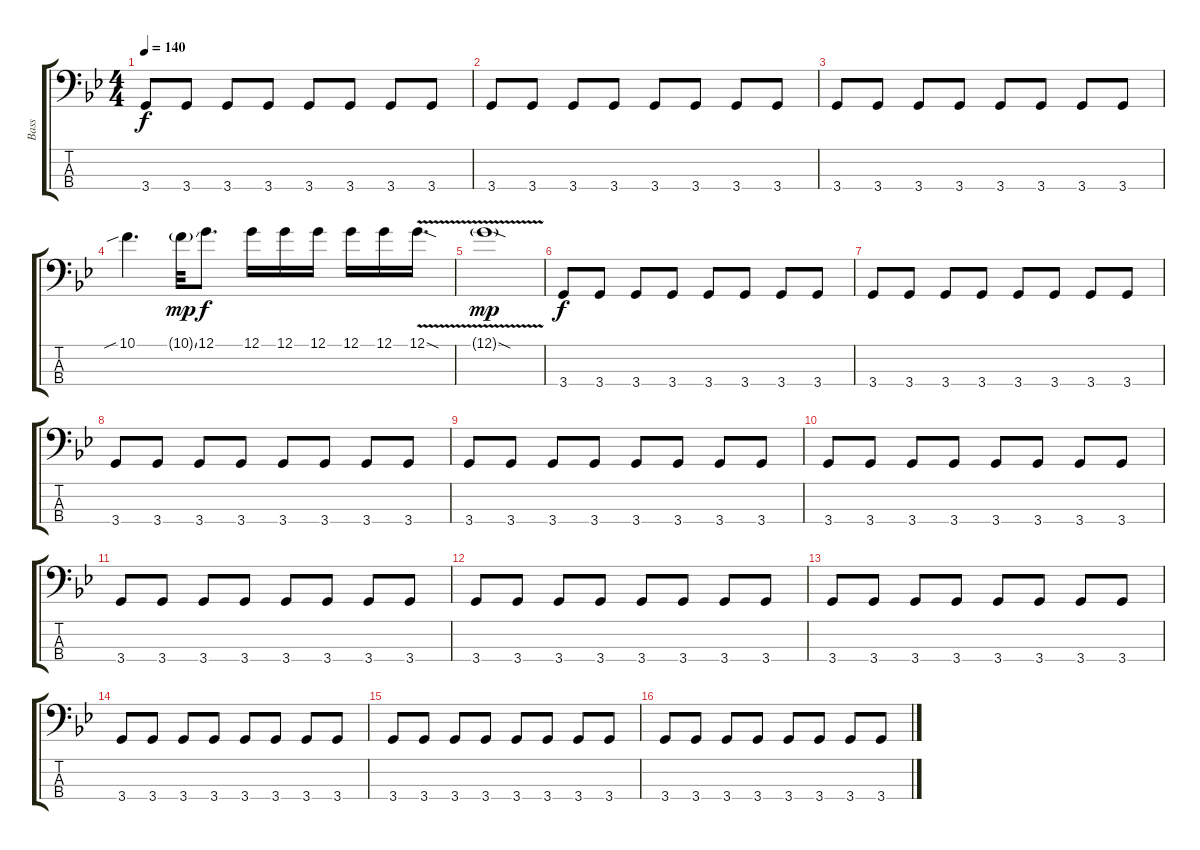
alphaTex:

\track ("Bass" "Bass") {instrument electricbassfinger}
\staff {score tabs}
\tuning (G2 D2 A1 E1) {hide}
\ts (4 4)
\tempo 140
\clef f4
\ks bb
3.4.8{dy f} 3.4.8 3.4.8 3.4.8 3.4.8 3.4.8 3.4.8 3.4.8 |
3.4.8 3.4.8 3.4.8 3.4.8 3.4.8 3.4.8 3.4.8 3.4.8 |
3.4.8 3.4.8 3.4.8 3.4.8 3.4.8 3.4.8 3.4.8 3.4.8 |
10.1{sib}.4{d} 10.1{ss g}.32{dy mp} 12.1.8{d dy f} 12.1.16 12.1.16 12.1.16 12.1.16 12.1.16 12.1{v sod}.16{d} |
12.1{v sod g}.1{dy mp} |
3.4.8{dy f} 3.4.8 3.4.8 3.4.8 3.4.8 3.4.8 3.4.8 3.4.8 |
3.4.8 3.4.8 3.4.8 3.4.8 3.4.8 3.4.8 3.4.8 3.4.8 |
3.4.8 3.4.8 3.4.8 3.4.8 3.4.8 3.4.8 3.4.8 3.4.8 |
3.4.8 3.4.8 3.4.8 3.4.8 3.4.8 3.4.8 3.4.8 3.4.8 |
3.4.8 3.4.8 3.4.8 3.4.8 3.4.8 3.4.8 3.4.8 3.4.8 |
3.4.8 3.4.8 3.4.8 3.4.8 3.4.8 3.4.8 3.4.8 3.4.8 |
3.4.8 3.4.8 3.4.8 3.4.8 3.4.8 3.4.8 3.4.8 3.4.8 |
3.4.8 3.4.8 3.4.8 3.4.8 3.4.8 3.4.8 3.4.8 3.4.8 |
3.4.8 3.4.8 3.4.8 3.4.8 3.4.8 3.4.8 3.4.8 3.4.8 |
3.4.8 3.4.8 3.4.8 3.4.8 3.4.8 3.4.8 3.4.8 3.4.8 |
3.4.8 3.4.8 3.4.8 3.4.8 3.4.8 3.4.8 3.4.8 3.4.8
